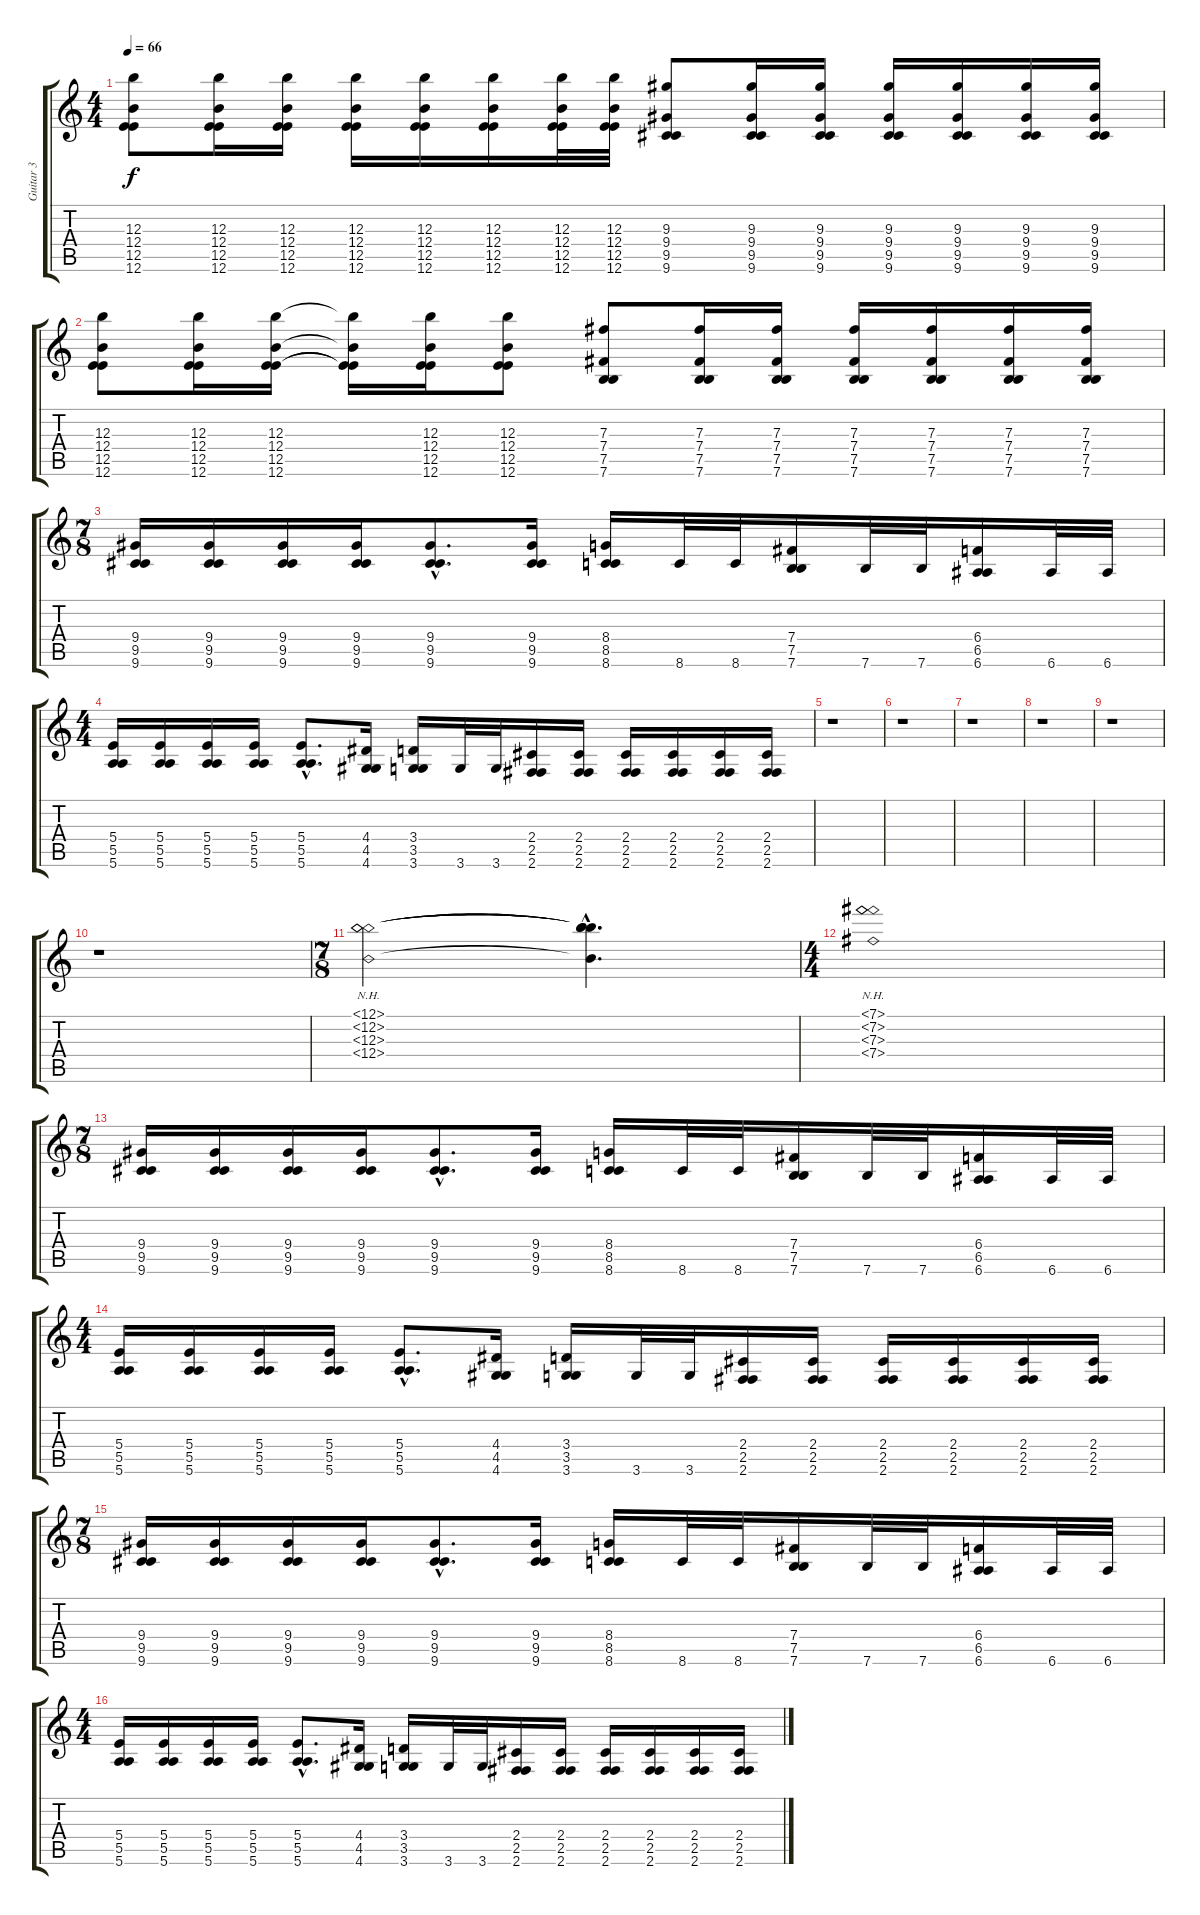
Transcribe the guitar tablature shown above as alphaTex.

\track ("Guitar 3" "Guitar 3") {instrument overdrivenguitar}
\staff {score tabs}
\tuning (B3 B3 B3 B2 E2 E2) {hide}
\ts (4 4)
\tempo 66
\clef g2
\ks c
(12.3 12.4 12.5 12.6).8{dy f} (12.3 12.4 12.5 12.6).16 (12.3 12.4 12.5 12.6).16 (12.3 12.4 12.5 12.6).16 (12.3 12.4 12.5 12.6).16 (12.3 12.4 12.5 12.6).16 (12.3 12.4 12.5 12.6).32 (12.3 12.4 12.5 12.6).32 (9.3 9.4 9.5 9.6).8 (9.3 9.4 9.5 9.6).16 (9.3 9.4 9.5 9.6).16 (9.3 9.4 9.5 9.6).16 (9.3 9.4 9.5 9.6).16 (9.3 9.4 9.5 9.6).16 (9.3 9.4 9.5 9.6).16 |
(12.3 12.4 12.5 12.6).8 (12.3 12.4 12.5 12.6).16 (12.3 12.4 12.5 12.6).16 (12.3{t} 12.4{t} 12.5{t} 12.6{t}).16 (12.3 12.4 12.5 12.6).16 (12.3 12.4 12.5 12.6).8 (7.3 7.4 7.5 7.6).8 (7.3 7.4 7.5 7.6).16 (7.3 7.4 7.5 7.6).16 (7.3 7.4 7.5 7.6).16 (7.3 7.4 7.5 7.6).16 (7.3 7.4 7.5 7.6).16 (7.3 7.4 7.5 7.6).16 |
\ts (7 8)
(9.4 9.5 9.6).16 (9.4 9.5 9.6).16 (9.4 9.5 9.6).16 (9.4 9.5 9.6).16 (9.4{hac} 9.5{hac} 9.6{hac}).8{d} (9.4 9.5 9.6).16 (8.4 8.5 8.6).16 8.6.32 8.6.32 (7.4 7.5 7.6).16 7.6.32 7.6.32 (6.4 6.5 6.6).16 6.6.32 6.6.32 |
\ts (4 4)
(5.4 5.5 5.6).16 (5.4 5.5 5.6).16 (5.4 5.5 5.6).16 (5.4 5.5 5.6).16 (5.4{hac} 5.5{hac} 5.6{hac}).8{d} (4.4 4.5 4.6).16 (3.4 3.5 3.6).16 3.6.32 3.6.32 (2.4 2.5 2.6).16 (2.4 2.5 2.6).16 (2.4 2.5 2.6).16 (2.4 2.5 2.6).16 (2.4 2.5 2.6).16 (2.4 2.5 2.6).16 |
r.1 |
r.1 |
r.1 |
r.1 |
r.1 |
r.1 |
\ts (7 8)
(12.1{nh} 12.2{nh} 12.3{nh} 12.4{nh}).2{volume 6} (12.1{hac t} 12.2{hac t} 12.3{hac t} 12.4{hac t}).4{d} |
\ts (4 4)
(7.1{nh} 7.2{nh} 7.3{nh} 7.4{nh}).1 |
\ts (7 8)
(9.4 9.5 9.6).16 (9.4 9.5 9.6).16 (9.4 9.5 9.6).16 (9.4 9.5 9.6).16 (9.4{hac} 9.5{hac} 9.6{hac}).8{d} (9.4 9.5 9.6).16 (8.4 8.5 8.6).16 8.6.32 8.6.32 (7.4 7.5 7.6).16 7.6.32 7.6.32 (6.4 6.5 6.6).16 6.6.32 6.6.32 |
\ts (4 4)
(5.4 5.5 5.6).16 (5.4 5.5 5.6).16 (5.4 5.5 5.6).16 (5.4 5.5 5.6).16 (5.4{hac} 5.5{hac} 5.6{hac}).8{d} (4.4 4.5 4.6).16 (3.4 3.5 3.6).16 3.6.32 3.6.32 (2.4 2.5 2.6).16 (2.4 2.5 2.6).16 (2.4 2.5 2.6).16 (2.4 2.5 2.6).16 (2.4 2.5 2.6).16 (2.4 2.5 2.6).16 |
\ts (7 8)
(9.4 9.5 9.6).16 (9.4 9.5 9.6).16 (9.4 9.5 9.6).16 (9.4 9.5 9.6).16 (9.4{hac} 9.5{hac} 9.6{hac}).8{d} (9.4 9.5 9.6).16 (8.4 8.5 8.6).16 8.6.32 8.6.32 (7.4 7.5 7.6).16 7.6.32 7.6.32 (6.4 6.5 6.6).16 6.6.32 6.6.32 |
\ts (4 4)
(5.4 5.5 5.6).16 (5.4 5.5 5.6).16 (5.4 5.5 5.6).16 (5.4 5.5 5.6).16 (5.4{hac} 5.5{hac} 5.6{hac}).8{d} (4.4 4.5 4.6).16 (3.4 3.5 3.6).16 3.6.32 3.6.32 (2.4 2.5 2.6).16 (2.4 2.5 2.6).16 (2.4 2.5 2.6).16 (2.4 2.5 2.6).16 (2.4 2.5 2.6).16 (2.4 2.5 2.6).16
